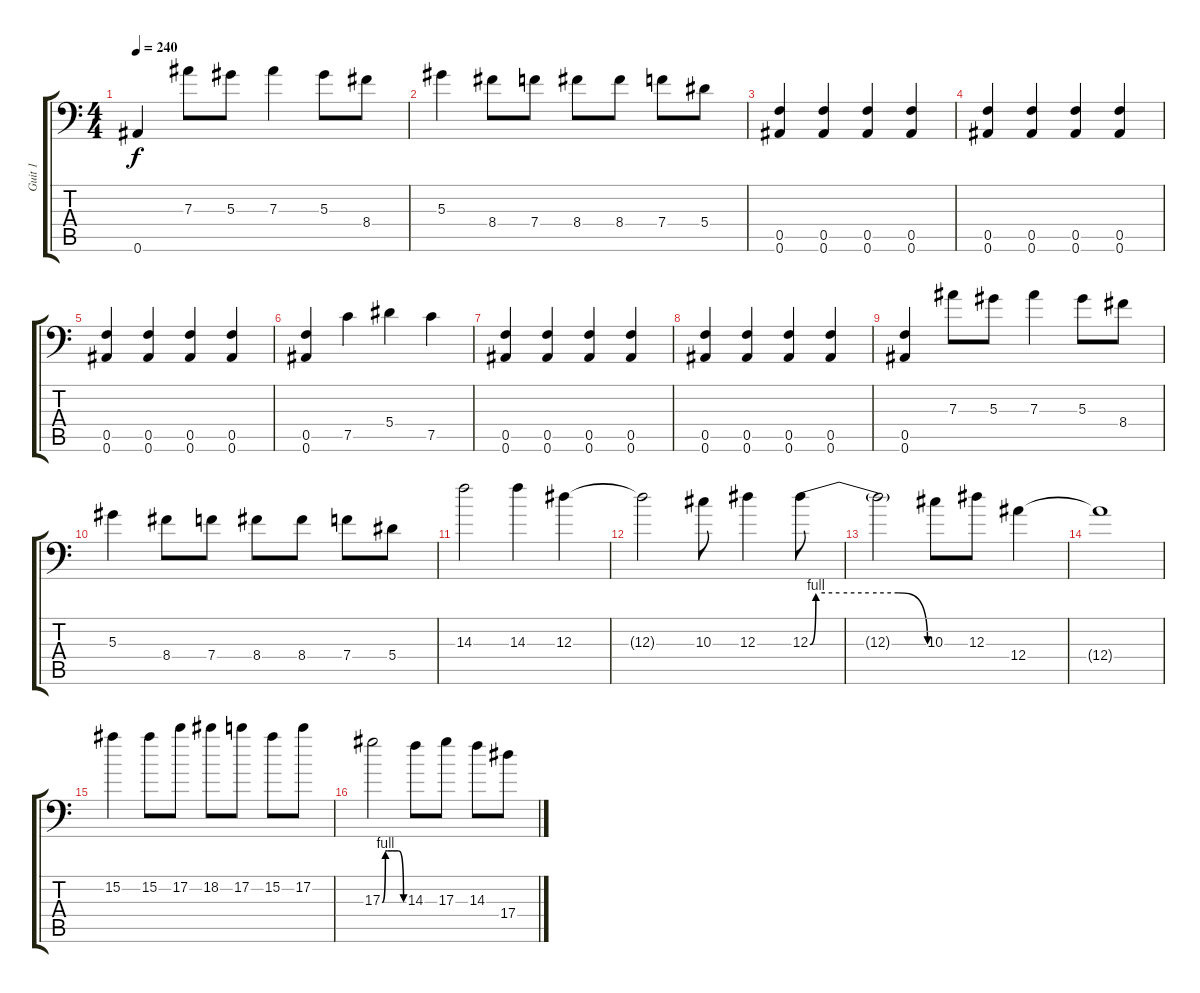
\track ("Guit 1" "Guit 1") {instrument distortionguitar}
\staff {score tabs}
\tuning (C4 G3 Eb3 Bb2 F2 Bb1) {hide}
\ts (4 4)
\tempo 240
\clef f4
\ks c
0.6.4{dy f} 7.3.8 5.3.8 7.3.4 5.3.8 8.4.8 |
5.3.4 8.4.8 7.4.8 8.4.8 8.4.8 7.4.8 5.4.8 |
(0.5 0.6).4 (0.5 0.6).4 (0.5 0.6).4 (0.5 0.6).4 |
(0.5 0.6).4 (0.5 0.6).4 (0.5 0.6).4 (0.5 0.6).4 |
(0.5 0.6).4 (0.5 0.6).4 (0.5 0.6).4 (0.5 0.6).4 |
(0.5 0.6).4 7.5.4 5.4.4 7.5.4 |
(0.5 0.6).4 (0.5 0.6).4 (0.5 0.6).4 (0.5 0.6).4 |
(0.5 0.6).4 (0.5 0.6).4 (0.5 0.6).4 (0.5 0.6).4 |
(0.5 0.6).4 7.3.8 5.3.8 7.3.4 5.3.8 8.4.8 |
5.3.4 8.4.8 7.4.8 8.4.8 8.4.8 7.4.8 5.4.8 |
14.3.2 14.3.4 12.3.4 |
12.3{t}.2 10.3.8 12.3.4 12.3{be (custom 0 0 3 4 15 4 30 4 45 4 60 0)}.8 |
12.3{t}.2 10.3.8 12.3.8 12.4.4 |
12.4{t}.1 |
15.2.4 15.2.8 17.2.8 18.2.8 17.2.8 15.2.8 17.2.8 |
17.3{be (custom 0 0 9 4 15 4 30 4 45 4 60 0)}.2 14.3.8 17.3.8 14.3.8 17.4.8
